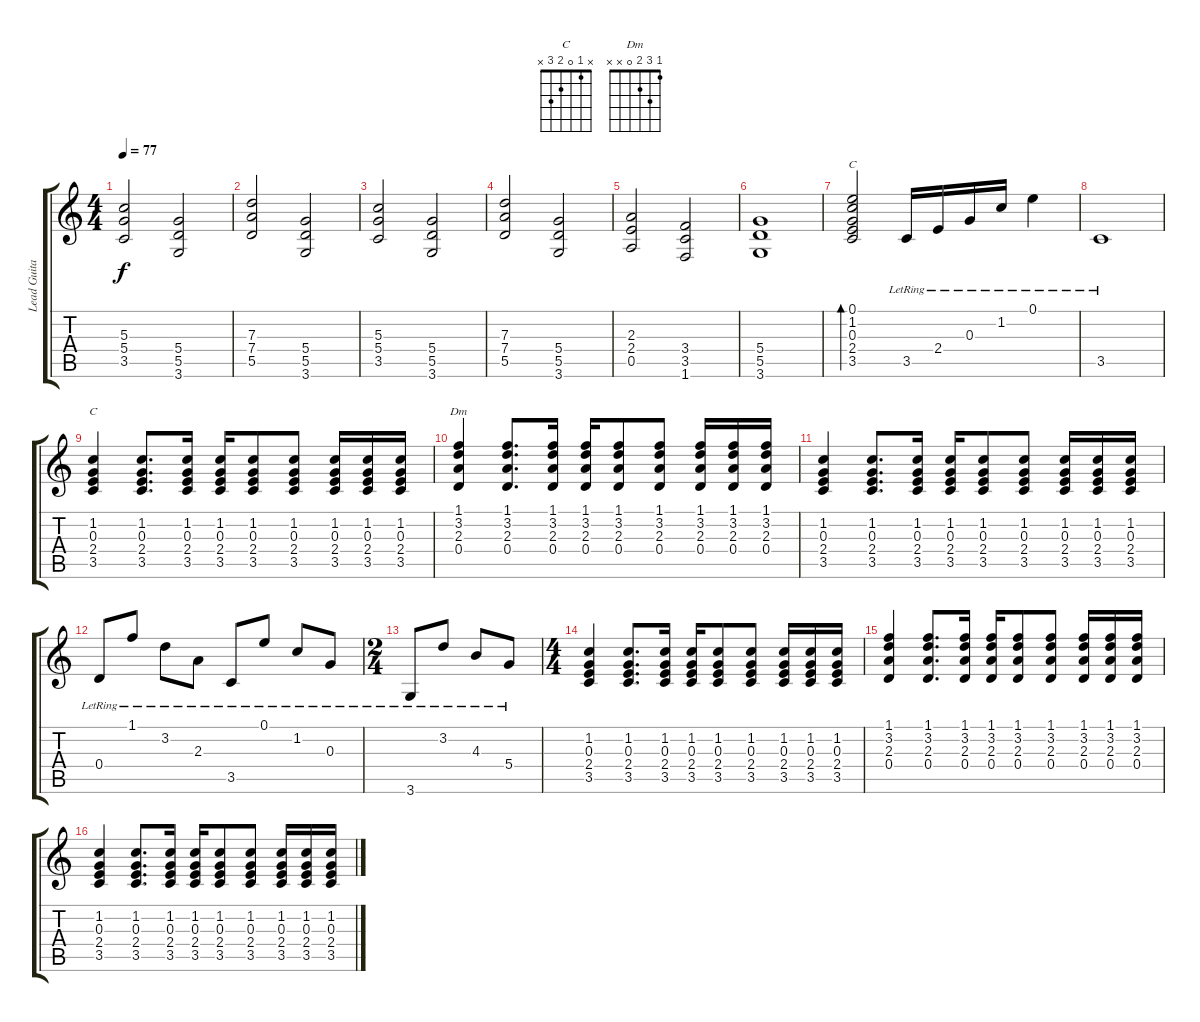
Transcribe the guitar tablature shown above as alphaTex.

\track ("Lead Guitar" "Lead Guita") {instrument acousticguitarsteel}
\staff {score tabs}
\tuning (E4 B3 G3 D3 A2 E2) {hide}
\chord ("C" 0 1 0 2 3 x)
\chord ("C" x 1 0 2 3 x)
\chord ("Dm" 1 3 2 0 x x)
\ts (4 4)
\tempo 77
\clef g2
\ks c
(5.3 5.4 3.5).2{dy f instrument distortionguitar} (5.4 5.5 3.6).2 |
(7.3 7.4 5.5).2 (5.4 5.5 3.6).2 |
(5.3 5.4 3.5).2 (5.4 5.5 3.6).2 |
(7.3 7.4 5.5).2 (5.4 5.5 3.6).2 |
(2.3 2.4 0.5).2 (3.4 3.5 1.6).2 |
(5.4 5.5 3.6).1 |
(0.1 1.2 0.3 2.4 3.5).2{bd 120 ch "C" instrument acousticguitarsteel} 3.5{lr}.16 2.4{lr}.16 0.3{lr}.16 1.2{lr}.16 0.1{lr}.4 |
3.5{lr}.1 |
(1.2 0.3 2.4 3.5).4{ch "C"} (1.2 0.3 2.4 3.5).8{d} (1.2 0.3 2.4 3.5).16 (1.2 0.3 2.4 3.5).16 (1.2 0.3 2.4 3.5).8 (1.2 0.3 2.4 3.5).8 (1.2 0.3 2.4 3.5).16 (1.2 0.3 2.4 3.5).16 (1.2 0.3 2.4 3.5).16 |
(1.1 3.2 2.3 0.4).4{ch "Dm"} (1.1 3.2 2.3 0.4).8{d} (1.1 3.2 2.3 0.4).16 (1.1 3.2 2.3 0.4).16 (1.1 3.2 2.3 0.4).8 (1.1 3.2 2.3 0.4).8 (1.1 3.2 2.3 0.4).16 (1.1 3.2 2.3 0.4).16 (1.1 3.2 2.3 0.4).16 |
(1.2 0.3 2.4 3.5).4 (1.2 0.3 2.4 3.5).8{d} (1.2 0.3 2.4 3.5).16 (1.2 0.3 2.4 3.5).16 (1.2 0.3 2.4 3.5).8 (1.2 0.3 2.4 3.5).8 (1.2 0.3 2.4 3.5).16 (1.2 0.3 2.4 3.5).16 (1.2 0.3 2.4 3.5).16 |
0.4{lr}.8 1.1{lr}.8 3.2{lr}.8 2.3{lr}.8 3.5{lr}.8 0.1{lr}.8 1.2{lr}.8 0.3{lr}.8 |
\ts (2 4)
3.6{lr}.8 3.2{lr}.8 4.3{lr}.8 5.4{lr}.8 |
\ts (4 4)
(1.2 0.3 2.4 3.5).4 (1.2 0.3 2.4 3.5).8{d} (1.2 0.3 2.4 3.5).16 (1.2 0.3 2.4 3.5).16 (1.2 0.3 2.4 3.5).8 (1.2 0.3 2.4 3.5).8 (1.2 0.3 2.4 3.5).16 (1.2 0.3 2.4 3.5).16 (1.2 0.3 2.4 3.5).16 |
(1.1 3.2 2.3 0.4).4 (1.1 3.2 2.3 0.4).8{d} (1.1 3.2 2.3 0.4).16 (1.1 3.2 2.3 0.4).16 (1.1 3.2 2.3 0.4).8 (1.1 3.2 2.3 0.4).8 (1.1 3.2 2.3 0.4).16 (1.1 3.2 2.3 0.4).16 (1.1 3.2 2.3 0.4).16 |
(1.2 0.3 2.4 3.5).4 (1.2 0.3 2.4 3.5).8{d} (1.2 0.3 2.4 3.5).16 (1.2 0.3 2.4 3.5).16 (1.2 0.3 2.4 3.5).8 (1.2 0.3 2.4 3.5).8 (1.2 0.3 2.4 3.5).16 (1.2 0.3 2.4 3.5).16 (1.2 0.3 2.4 3.5).16
